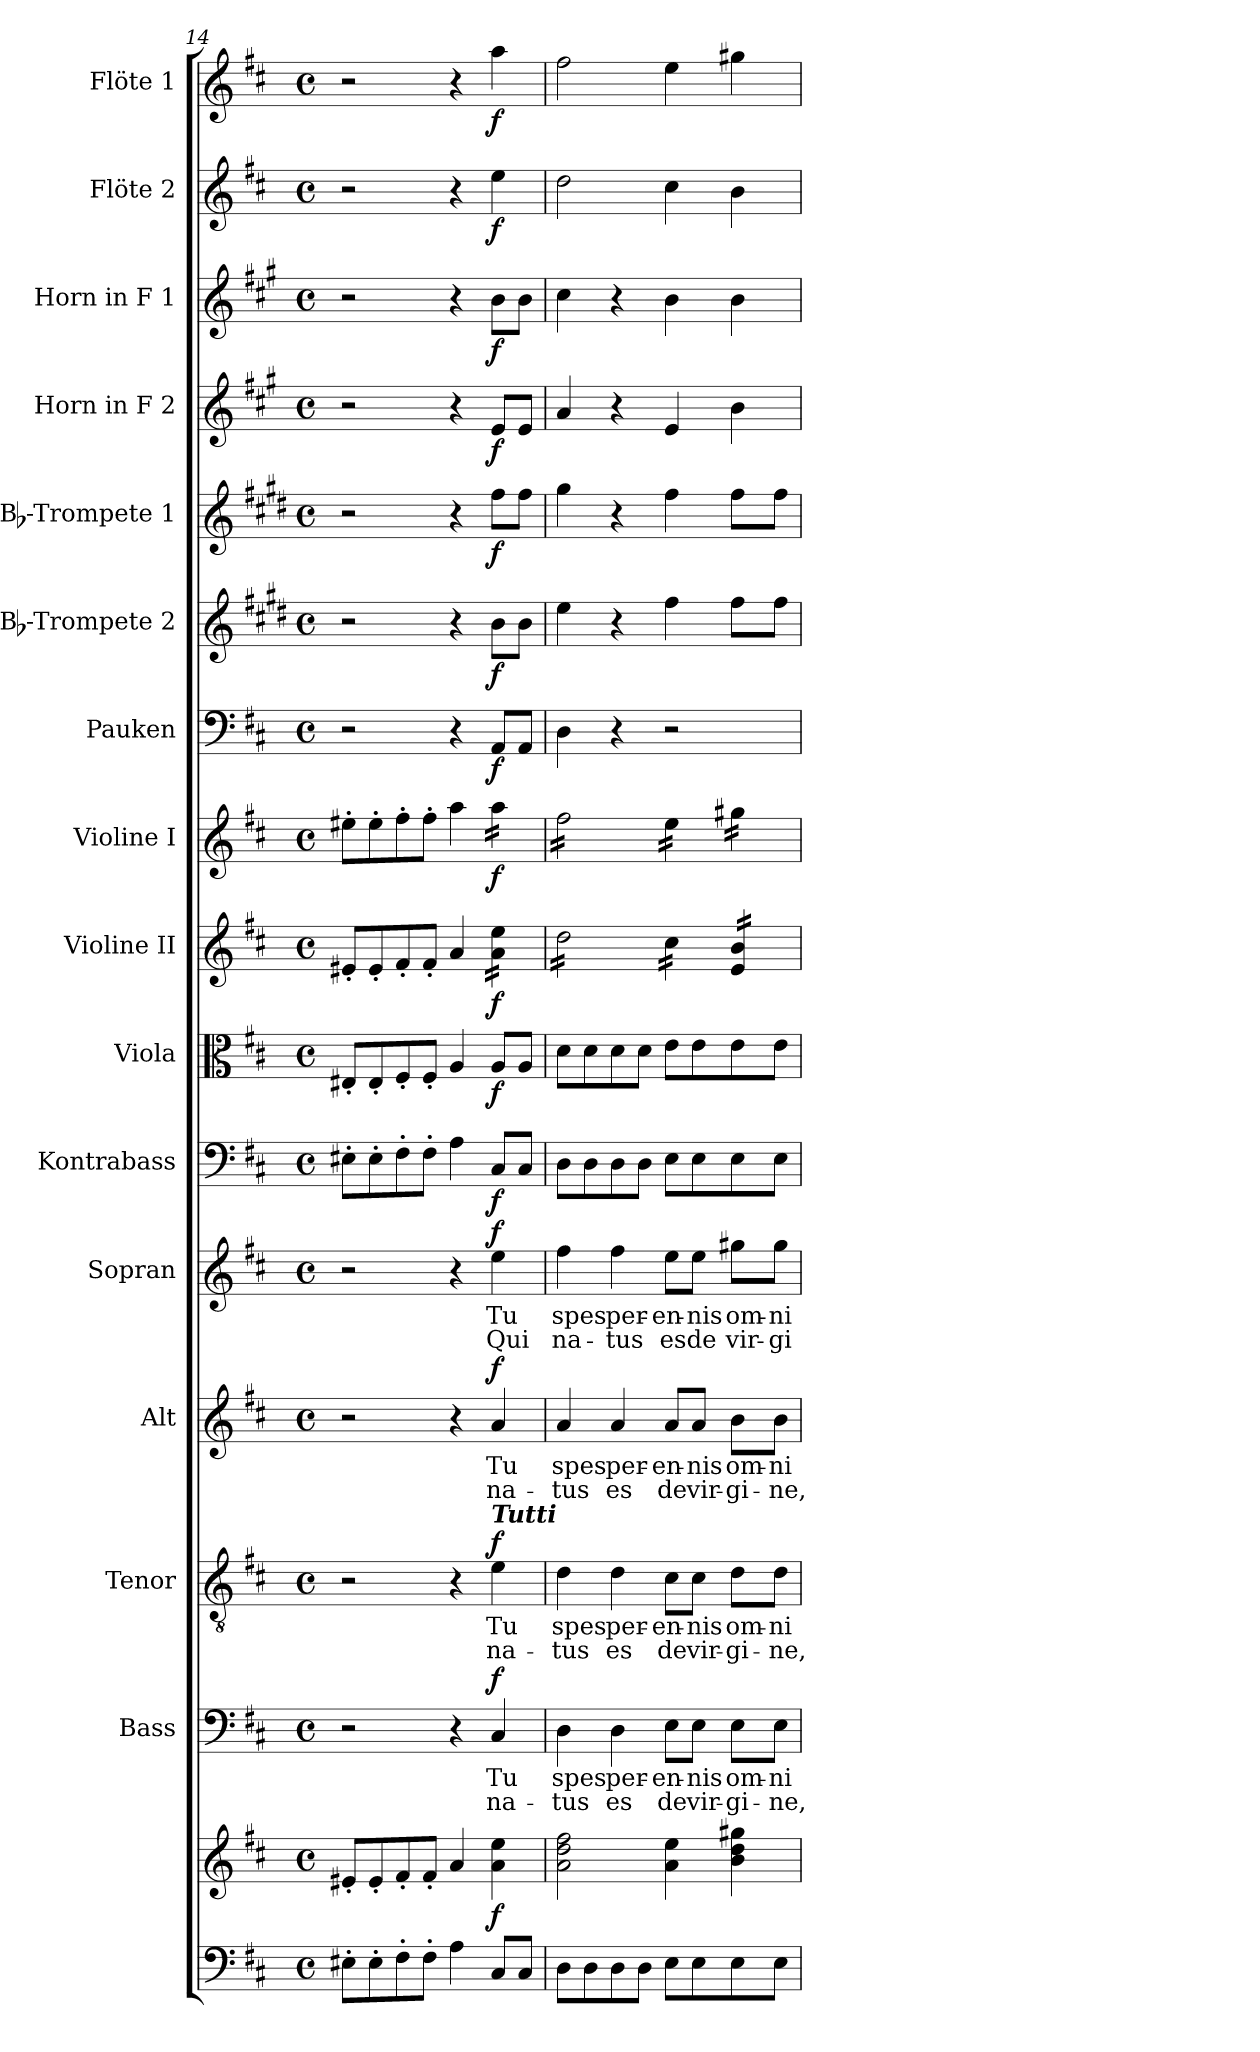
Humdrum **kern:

**kern	**kern	**dynam	**kern	**text	**text	**dynam	**kern	**text	**text	**dynam	**kern	**text	**text	**dynam	**kern	**text	**text	**dynam	**kern	**dynam	**kern	**dynam	**kern	**dynam	**kern	**dynam	**kern	**dynam	**kern	**dynam	**kern	**dynam	**kern	**dynam	**kern	**dynam	**kern	**dynam	**kern	**dynam
*part16	*part16	*part16	*part15	*part15	*part15	*part15	*part14	*part14	*part14	*part14	*part13	*part13	*part13	*part13	*part12	*part12	*part12	*part12	*part11	*part11	*part10	*part10	*part9	*part9	*part8	*part8	*part7	*part7	*part6	*part6	*part5	*part5	*part4	*part4	*part3	*part3	*part2	*part2	*part1	*part1
*staff17	*staff16	*staff16/17	*staff15	*staff15	*staff15	*staff15	*staff14	*staff14	*staff14	*staff14	*staff13	*staff13	*staff13	*staff13	*staff12	*staff12	*staff12	*staff12	*staff11	*staff11	*staff10	*staff10	*staff9	*staff9	*staff8	*staff8	*staff7	*staff7	*staff6	*staff6	*staff5	*staff5	*staff4	*staff4	*staff3	*staff3	*staff2	*staff2	*staff1	*staff1
*	*	*	*I"Bass	*	*	*	*I"Tenor	*	*	*	*I"Alt	*	*	*	*I"Sopran	*	*	*	*I"Kontrabass	*	*I"Viola	*	*I"Violine II	*	*I"Violine I	*	*I"Pauken	*	*I"Bb-Trompete 2	*	*I"Bb-Trompete 1	*	*I"Horn in F 2	*	*I"Horn in F 1	*	*I"Flöte 2	*	*I"Flöte 1	*
*	*	*	*I'B.	*	*	*	*I'T.	*	*	*	*I'A.	*	*	*	*I'S.	*	*	*	*I'Kb.	*	*I'Vla.	*	*I'Vl. II	*	*I'Vl. I	*	*I'Pk.	*	*I'Bb Trp. 2	*	*I'Bb Trp. 1	*	*	*	*	*	*I'Fl. 2	*	*I'Fl. 1	*
!!LO:PB:g=z
*clefF4	*clefG2	*	*clefF4	*	*	*	*clefGv2	*	*	*	*clefG2	*	*	*	*clefG2	*	*	*	*clefF4	*	*clefC3	*	*clefG2	*	*clefG2	*	*clefF4	*	*clefG2	*	*clefG2	*	*clefG2	*	*clefG2	*	*clefG2	*	*clefG2	*
*	*	*	*	*	*	*	*	*	*	*	*	*	*	*	*	*	*	*	*ITrd7c12	*	*	*	*	*	*	*	*	*	*ITrd1c2	*	*ITrd1c2	*	*ITrd4c7	*	*ITrd4c7	*	*	*	*	*
*k[f#c#]	*k[f#c#]	*	*k[f#c#]	*	*	*	*k[f#c#]	*	*	*	*k[f#c#]	*	*	*	*k[f#c#]	*	*	*	*k[f#c#]	*	*k[f#c#]	*	*k[f#c#]	*	*k[f#c#]	*	*k[f#c#]	*	*k[f#c#]	*	*k[f#c#]	*	*k[f#c#]	*	*k[f#c#]	*	*k[f#c#]	*	*k[f#c#]	*
*D:	*D:	*	*D:	*	*	*	*D:	*	*	*	*D:	*	*	*	*D:	*	*	*	*D:	*	*D:	*	*D:	*	*D:	*	*D:	*	*D:	*	*D:	*	*D:	*	*D:	*	*D:	*	*D:	*
*M4/4	*M4/4	*	*M4/4	*	*	*	*M4/4	*	*	*	*M4/4	*	*	*	*M4/4	*	*	*	*M4/4	*	*M4/4	*	*M4/4	*	*M4/4	*	*M4/4	*	*M4/4	*	*M4/4	*	*M4/4	*	*M4/4	*	*M4/4	*	*M4/4	*
*met(c)	*met(c)	*	*met(c)	*	*	*	*met(c)	*	*	*	*met(c)	*	*	*	*met(c)	*	*	*	*met(c)	*	*met(c)	*	*met(c)	*	*met(c)	*	*met(c)	*	*met(c)	*	*met(c)	*	*met(c)	*	*met(c)	*	*met(c)	*	*met(c)	*
=14	=14	=14	=14	=14	=14	=14	=14	=14	=14	=14	=14	=14	=14	=14	=14	=14	=14	=14	=14	=14	=14	=14	=14	=14	=14	=14	=14	=14	=14	=14	=14	=14	=14	=14	=14	=14	=14	=14	=14	=14
8E#X'>\L	8e#X'</L	.	2r	.	.	.	2r	.	.	.	2r	.	.	.	2r	.	.	.	8EE#X'>\L	.	8E#X'</L	.	8e#X'</L	.	8ee#X'>\L	.	2r	.	2r	.	2r	.	2r	.	2r	.	2r	.	2r	.
8E#'>\	8e#'</	.	.	.	.	.	.	.	.	.	.	.	.	.	.	.	.	.	8EE#'>\	.	8E#'</	.	8e#'</	.	8ee#'>\	.	.	.	.	.	.	.	.	.	.	.	.	.	.	.
8F#'>\	8f#'</	.	.	.	.	.	.	.	.	.	.	.	.	.	.	.	.	.	8FF#'>\	.	8F#'</	.	8f#'</	.	8ff#'>\	.	.	.	.	.	.	.	.	.	.	.	.	.	.	.
8F#'>\J	8f#'</J	.	.	.	.	.	.	.	.	.	.	.	.	.	.	.	.	.	8FF#'>\J	.	8F#'</J	.	8f#'</J	.	8ff#'>\J	.	.	.	.	.	.	.	.	.	.	.	.	.	.	.
4A\	4a/	.	4r	.	.	.	4r	.	.	.	4r	.	.	.	4r	.	.	.	4AA\	.	4A/	.	4a/	.	4aa\	.	4r	.	4r	.	4r	.	4r	.	4r	.	4r	.	4r	.
!	!	!	!	!	!	!	!LO:TX:a:Bi:t=Tutti	!	!	!	!	!	!	!	!	!	!	!	!	!	!	!	!	!	!	!	!	!	!	!	!	!	!	!	!	!	!	!	!	!
!	!	!LO:DY:b	!	!LO:LY:b	!LO:LY:b	!LO:DY:a	!	!LO:LY:b	!LO:LY:b	!LO:DY:a	!	!LO:LY:b	!LO:LY:b	!LO:DY:a	!	!LO:LY:b	!LO:LY:b	!LO:DY:a	!	!LO:DY:b	!	!LO:DY:b	!	!LO:DY:b	!	!LO:DY:b	!	!LO:DY:b	!	!LO:DY:b	!	!LO:DY:b	!	!LO:DY:b	!	!LO:DY:b	!	!LO:DY:b	!	!LO:DY:b
*	*	*	*	*	*	*	*	*	*	*	*	*	*	*	*	*	*	*	*	*	*	*	*tremolo	*	*	*	*	*	*	*	*	*	*	*	*	*	*	*	*	*
*	*	*	*	*	*	*	*	*	*	*	*	*	*	*	*	*	*	*	*	*	*	*	*	*	*tremolo	*	*	*	*	*	*	*	*	*	*	*	*	*	*	*
8C#/L	4a\ 4ee\	f	4C#/	Tu	na-	f	4e\	Tu	na-	f	4a/	Tu	na-	f	4ee\	Tu	Qui	f	8CC#/L	f	8A/L	f	16a\ 16ee\LL	f	16aa\LL	f	8AA/L	f	8a\L	f	8ee\L	f	8A/L	f	8e\L	f	4ee\	f	4aa\	f
.	.	.	.	.	.	.	.	.	.	.	.	.	.	.	.	.	.	.	.	.	.	.	16a\ 16ee\	.	16aa\	.	.	.	.	.	.	.	.	.	.	.	.	.	.	.
8C#/J	.	.	.	.	.	.	.	.	.	.	.	.	.	.	.	.	.	.	8CC#/J	.	8A/J	.	16a\ 16ee\	.	16aa\	.	8AA/J	.	8a\J	.	8ee\J	.	8A/J	.	8e\J	.	.	.	.	.
.	.	.	.	.	.	.	.	.	.	.	.	.	.	.	.	.	.	.	.	.	.	.	16a\ 16ee\JJ	.	16aa\JJ	.	.	.	.	.	.	.	.	.	.	.	.	.	.	.
=15	=15	=15	=15	=15	=15	=15	=15	=15	=15	=15	=15	=15	=15	=15	=15	=15	=15	=15	=15	=15	=15	=15	=15	=15	=15	=15	=15	=15	=15	=15	=15	=15	=15	=15	=15	=15	=15	=15	=15	=15
!	!	!	!	!LO:LY:b	!LO:LY:b	!	!	!LO:LY:b	!LO:LY:b	!	!	!LO:LY:b	!LO:LY:b	!	!	!LO:LY:b	!LO:LY:b	!	!	!	!	!	!	!	!	!	!	!	!	!	!	!	!	!	!	!	!	!	!	!
8D\L	2a\ 2dd\ 2ff#\	.	4D\	spes	-tus	.	4d\	spes	-tus	.	4a/	spes	-tus	.	4ff#\	spes	na-	.	8DD\L	.	8d\L	.	16dd\LL	.	16ff#\LL	.	4D\	.	4dd\	.	4ff#\	.	4d/	.	4f#\	.	2dd\	.	2ff#\	.
.	.	.	.	.	.	.	.	.	.	.	.	.	.	.	.	.	.	.	.	.	.	.	16dd\	.	16ff#\	.	.	.	.	.	.	.	.	.	.	.	.	.	.	.
8D\	.	.	.	.	.	.	.	.	.	.	.	.	.	.	.	.	.	.	8DD\	.	8d\	.	16dd\	.	16ff#\	.	.	.	.	.	.	.	.	.	.	.	.	.	.	.
.	.	.	.	.	.	.	.	.	.	.	.	.	.	.	.	.	.	.	.	.	.	.	16dd\	.	16ff#\	.	.	.	.	.	.	.	.	.	.	.	.	.	.	.
!	!	!	!	!LO:LY:b	!LO:LY:b	!	!	!LO:LY:b	!LO:LY:b	!	!	!LO:LY:b	!LO:LY:b	!	!	!LO:LY:b	!LO:LY:b	!	!	!	!	!	!	!	!	!	!	!	!	!	!	!	!	!	!	!	!	!	!	!
8D\	.	.	4D\	per-	es	.	4d\	per-	es	.	4a/	per-	es	.	4ff#\	per-	-tus	.	8DD\	.	8d\	.	16dd\	.	16ff#\	.	4r	.	4r	.	4r	.	4r	.	4r	.	.	.	.	.
.	.	.	.	.	.	.	.	.	.	.	.	.	.	.	.	.	.	.	.	.	.	.	16dd\	.	16ff#\	.	.	.	.	.	.	.	.	.	.	.	.	.	.	.
8D\J	.	.	.	.	.	.	.	.	.	.	.	.	.	.	.	.	.	.	8DD\J	.	8d\J	.	16dd\	.	16ff#\	.	.	.	.	.	.	.	.	.	.	.	.	.	.	.
.	.	.	.	.	.	.	.	.	.	.	.	.	.	.	.	.	.	.	.	.	.	.	16dd\JJ	.	16ff#\JJ	.	.	.	.	.	.	.	.	.	.	.	.	.	.	.
!	!	!	!	!LO:LY:b	!LO:LY:b	!	!	!LO:LY:b	!LO:LY:b	!	!	!LO:LY:b	!LO:LY:b	!	!	!LO:LY:b	!LO:LY:b	!	!	!	!	!	!	!	!	!	!	!	!	!	!	!	!	!	!	!	!	!	!	!
8E\L	4a\ 4ee\	.	8E\L	-en-	de	.	8c#\L	-en-	de	.	8a/L	-en-	de	.	8ee\L	-en-	es	.	8EE\L	.	8e\L	.	16cc#\LL	.	16ee\LL	.	2r	.	4ee\	.	4ee\	.	4A/	.	4e\	.	4cc#\	.	4ee\	.
.	.	.	.	.	.	.	.	.	.	.	.	.	.	.	.	.	.	.	.	.	.	.	16cc#\	.	16ee\	.	.	.	.	.	.	.	.	.	.	.	.	.	.	.
!	!	!	!	!LO:LY:b	!LO:LY:b	!	!	!LO:LY:b	!LO:LY:b	!	!	!LO:LY:b	!LO:LY:b	!	!	!LO:LY:b	!LO:LY:b	!	!	!	!	!	!	!	!	!	!	!	!	!	!	!	!	!	!	!	!	!	!	!
8E\	.	.	8E\J	-nis	vir-	.	8c#\J	-nis	vir-	.	8a/J	-nis	vir-	.	8ee\J	-nis	de	.	8EE\	.	8e\	.	16cc#\	.	16ee\	.	.	.	.	.	.	.	.	.	.	.	.	.	.	.
.	.	.	.	.	.	.	.	.	.	.	.	.	.	.	.	.	.	.	.	.	.	.	16cc#\JJ	.	16ee\JJ	.	.	.	.	.	.	.	.	.	.	.	.	.	.	.
!	!	!	!	!LO:LY:b	!LO:LY:b	!	!	!LO:LY:b	!LO:LY:b	!	!	!LO:LY:b	!LO:LY:b	!	!	!LO:LY:b	!LO:LY:b	!	!	!	!	!	!	!	!	!	!	!	!	!	!	!	!	!	!	!	!	!	!	!
8E\	4b\ 4dd\ 4gg#X\	.	8E\L	om-	-gi-	.	8d\L	om-	-gi-	.	8b\L	om-	-gi-	.	8gg#X\L	om-	vir-	.	8EE\	.	8e\	.	16e/ 16b/LL	.	16gg#X\LL	.	.	.	8ee\L	.	8ee\L	.	4e\	.	4e\	.	4b\	.	4gg#X\	.
.	.	.	.	.	.	.	.	.	.	.	.	.	.	.	.	.	.	.	.	.	.	.	16e/ 16b/	.	16gg#X\	.	.	.	.	.	.	.	.	.	.	.	.	.	.	.
!	!	!	!	!LO:LY:b	!LO:LY:b	!	!	!LO:LY:b	!LO:LY:b	!	!	!LO:LY:b	!LO:LY:b	!	!	!LO:LY:b	!LO:LY:b	!	!	!	!	!	!	!	!	!	!	!	!	!	!	!	!	!	!	!	!	!	!	!
8E\J	.	.	8E\J	-ni-	-ne,	.	8d\J	-ni-	-ne,	.	8b\J	-ni-	-ne,	.	8gg#\J	-ni-	-gi-	.	8EE\J	.	8e\J	.	16e/ 16b/	.	16gg#X\	.	.	.	8ee\J	.	8ee\J	.	.	.	.	.	.	.	.	.
.	.	.	.	.	.	.	.	.	.	.	.	.	.	.	.	.	.	.	.	.	.	.	16e/ 16b/JJ	.	16gg#X\JJ	.	.	.	.	.	.	.	.	.	.	.	.	.	.	.
*	*	*	*	*	*	*	*	*	*	*	*	*	*	*	*	*	*	*	*	*	*	*	*	*	*Xtremolo	*	*	*	*	*	*	*	*	*	*	*	*	*	*	*
*	*	*	*	*	*	*	*	*	*	*	*	*	*	*	*	*	*	*	*	*	*	*	*Xtremolo	*	*	*	*	*	*	*	*	*	*	*	*	*	*	*	*	*
=	=	=	=	=	=	=	=	=	=	=	=	=	=	=	=	=	=	=	=	=	=	=	=	=	=	=	=	=	=	=	=	=	=	=	=	=	=	=	=	=
*-	*-	*-	*-	*-	*-	*-	*-	*-	*-	*-	*-	*-	*-	*-	*-	*-	*-	*-	*-	*-	*-	*-	*-	*-	*-	*-	*-	*-	*-	*-	*-	*-	*-	*-	*-	*-	*-	*-	*-	*-
